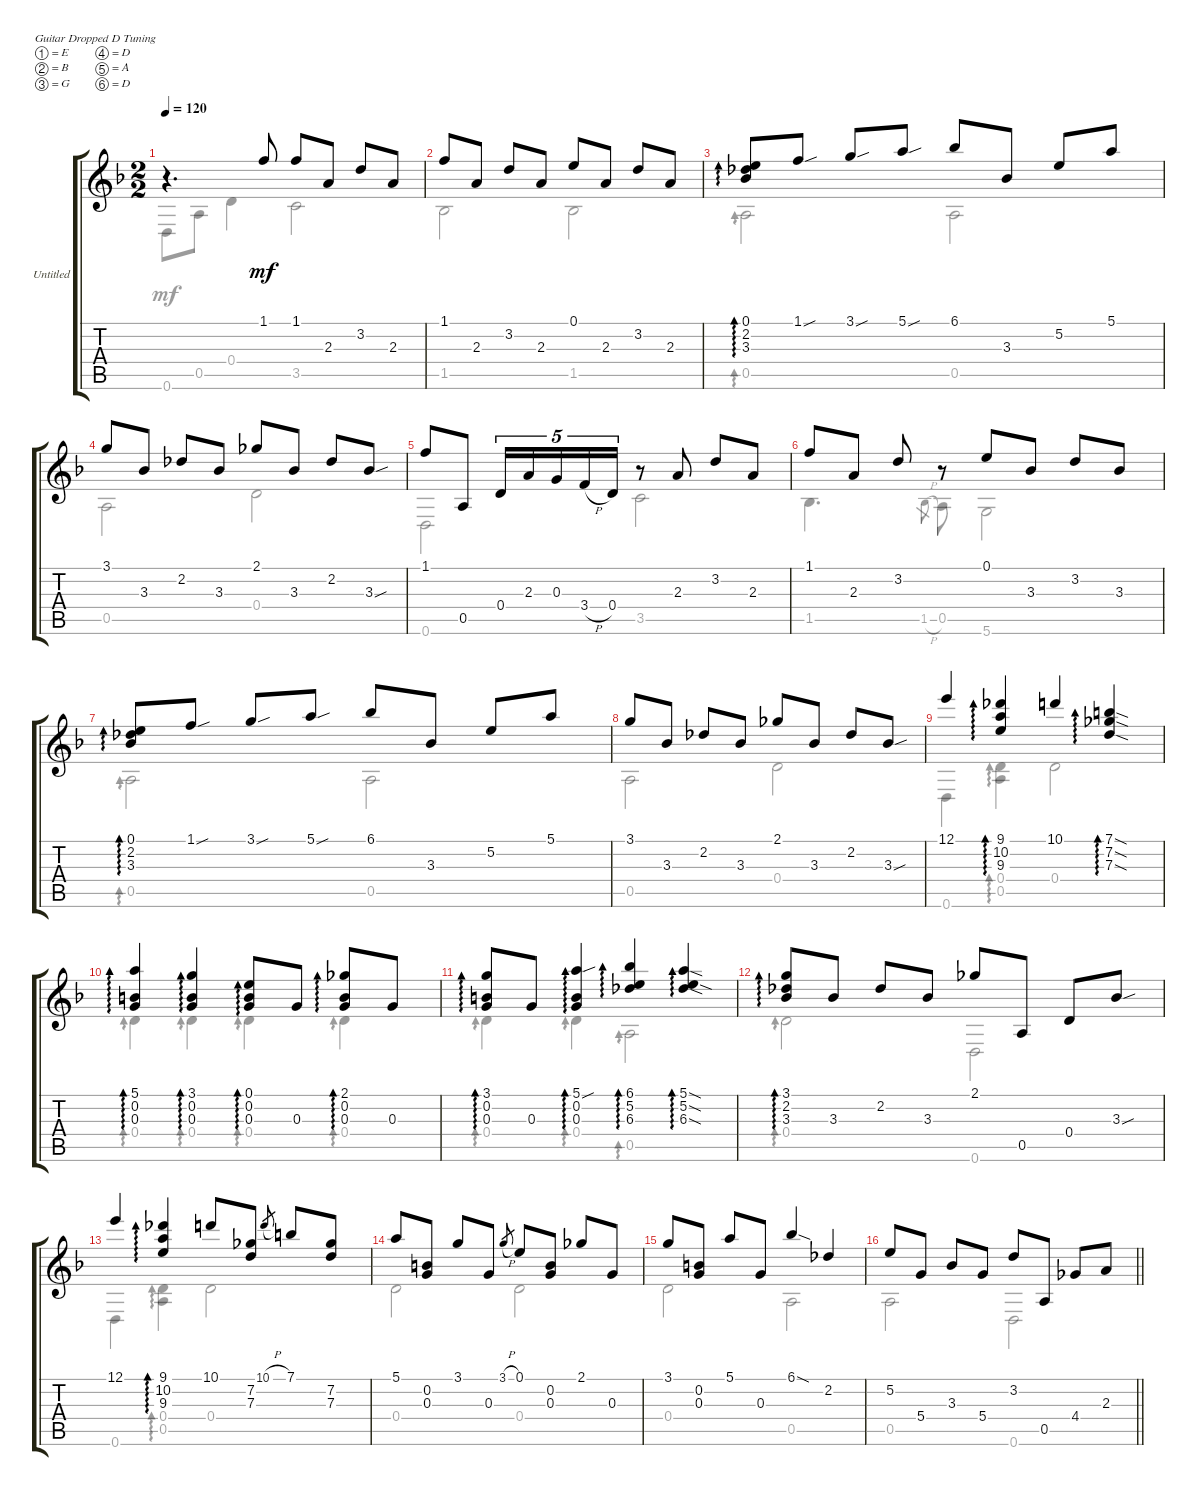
\bracketExtendMode groupsimilarinstruments
\firstSystemTrackNameOrientation horizontal
\otherSystemsTrackNameOrientation horizontal
\track ("Untitled" "Untitled") {instrument acousticguitarnylon}
\staff {score tabs}
\tuning (E4 B3 G3 D3 A2 D2)
\voice
\ts (2 2)
\tempo 120
\clef g2
\ks dminor
r.4{d dy mf} 1.1.8 1.1.8 2.3.8 3.2.8 2.3.8 |
1.1.8 2.3.8 3.2.8 2.3.8 0.1.8 2.3.8 3.2.8 2.3.8 |
(0.1 2.2 3.3).8{ad 0} 1.1{sou}.8 3.1{sou}.8 5.1{sou}.8 6.1.8 3.3.8 5.2.8 5.1.8 |
3.1.8 3.3.8 2.2.8 3.3.8 2.1.8 3.3.8 2.2.8 3.3{sou}.8 |
1.1.8 0.5.8 0.4.16{tu (5 4)} 2.3.16{tu (5 4)} 0.3.16{tu (5 4)} 3.4{h}.16{tu (5 4)} 0.4.16{tu (5 4)} r.8 2.3.8 3.2.8 2.3.8 |
1.1.8 2.3.8 3.2.8 r.8 0.1.8 3.3.8 3.2.8 3.3.8 |
(0.1 2.2 3.3).8{ad 0} 1.1{sou}.8 3.1{sou}.8 5.1{sou}.8 6.1.8 3.3.8 5.2.8 5.1.8 |
3.1.8 3.3.8 2.2.8 3.3.8 2.1.8 3.3.8 2.2.8 3.3{sou}.8 |
12.1.4 (9.1 10.2 9.3).4{ad 0} 10.1.4 (7.1{sod} 7.2{sod} 7.3{sod}).4{ad 0} |
(5.1 0.2 0.3).4{ad 0} (3.1 0.2 0.3).4{ad 0} (0.1 0.2 0.3).8{ad 0} 0.3.8 (2.1 0.2 0.3).8{ad 0} 0.3.8 |
(3.1 0.2 0.3).8{ad 0} 0.3.8 (5.1{sou} 0.2 0.3).4{ad 0} (6.1 5.2 6.3).4{ad 0} (5.1{sod} 5.2{sod} 6.3{sod}).4{ad 0} |
(3.1 2.2 3.3).8{ad 0} 3.3.8 2.2.8 3.3.8 2.1.8 0.5.8 0.4.8 3.3{sou}.8 |
12.1.4 (9.1 10.2 9.3).4{ad 0} 10.1.8 (7.2 7.3).8 10.1{h}.8{gr} 7.1.8 (7.2 7.3).8 |
5.1.8 (0.2 0.3).8 3.1.8 0.3.8 3.1{h}.8{gr} 0.1.8 (0.2 0.3).8 2.1.8 0.3.8 |
3.1.8 (0.2 0.3).8 5.1.8 0.3.8 6.1{sod}.4 2.2.4 |
\barLineRight lightlight
5.2.8 5.4.8 3.3.8 5.4.8 3.2.8 0.5.8 4.4.8 2.3.8
\voice
\clef g2
\ottava regular
\simile none
\ks dminor
0.6.8{dy mf} 0.5.8 0.4.4 3.5.2 |
1.5.2 1.5.2 |
0.5.2{ad 0} 0.5.2 |
0.5.2 0.4.2 |
0.6.2 3.5.2 |
1.5.4{d} 1.5{h}.8{gr} 0.5.8 5.6.2 |
0.5.2{ad 0} 0.5.2 |
0.5.2 0.4.2 |
0.6.4 (0.4 0.5).4{ad 0} 0.4.2 |
0.4.4{ad 0} 0.4.4{ad 0} 0.4.4{ad 0} 0.4.4{ad 0} |
0.4.4{ad 0} 0.4.4{ad 0} 0.5.2{ad 0} |
0.4.2{ad 0} 0.6.2 |
0.6.4 (0.4 0.5).4{ad 0} 0.4.2 |
0.4.2 0.4.2 |
0.4.2 0.5.2 |
\barLineRight lightlight
0.5.2 0.6.2
